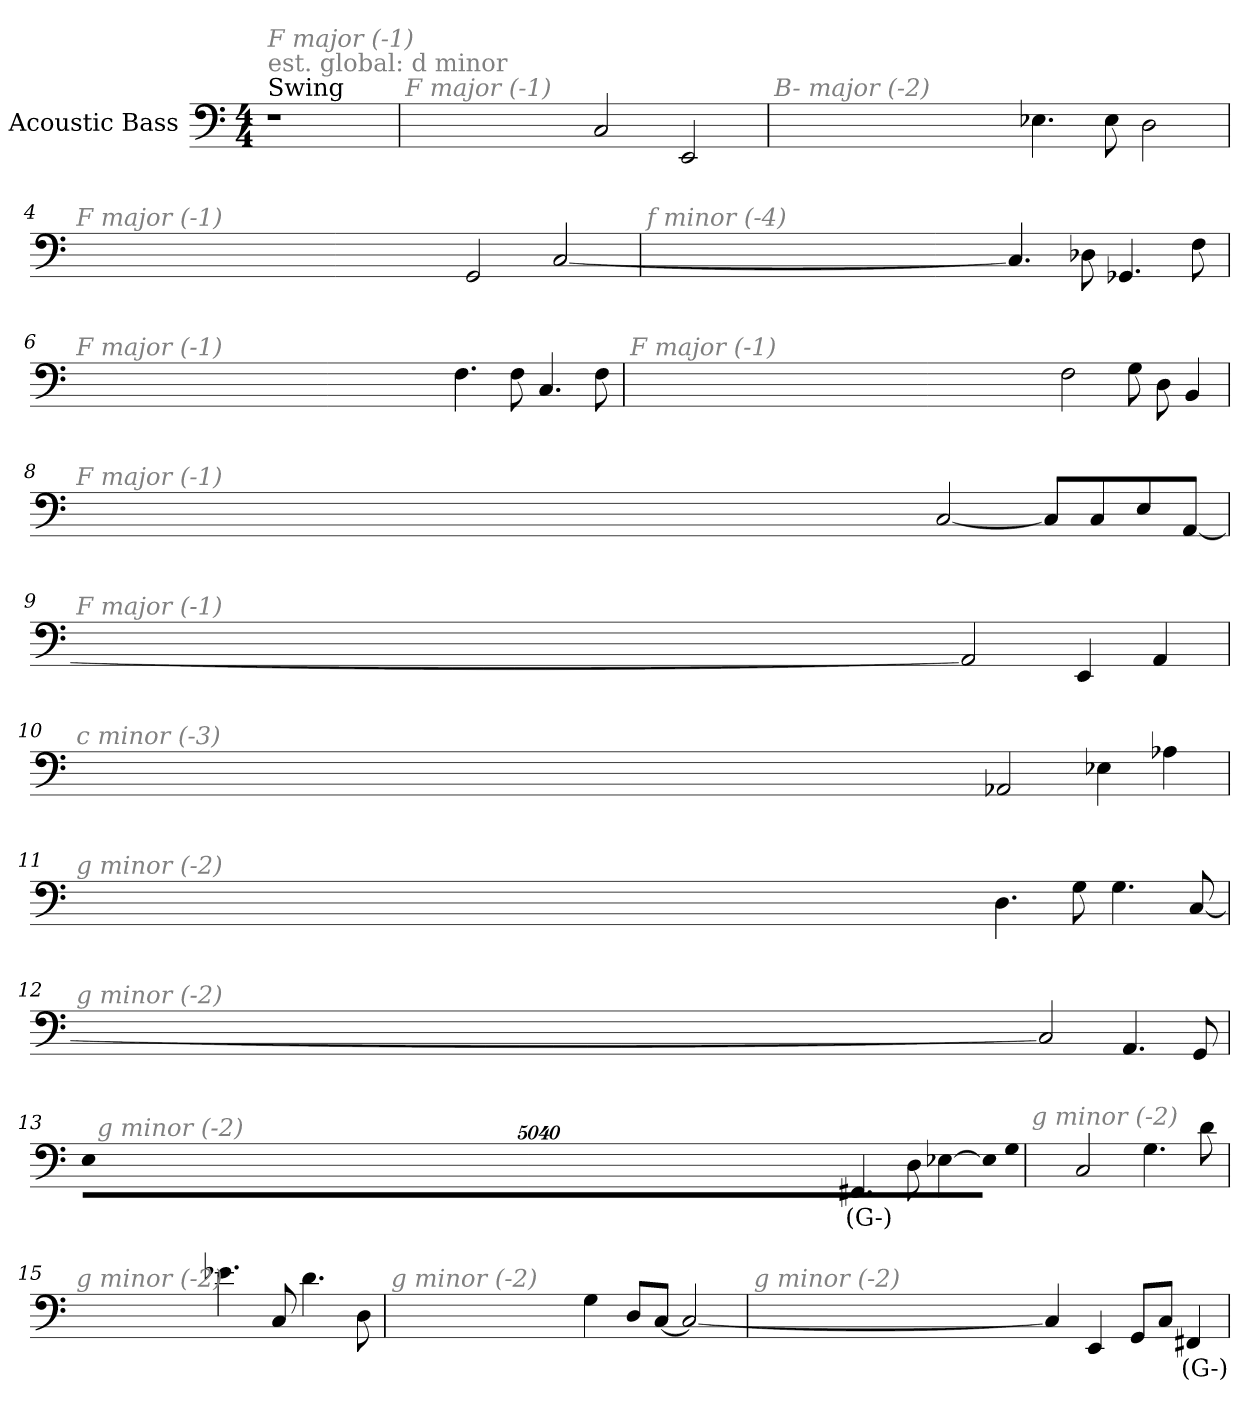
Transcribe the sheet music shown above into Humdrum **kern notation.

**kern	**text
*part1	*part1
*staff1	*staff1
*I"Acoustic Bass	*
*clefF4	*
*ITrd7c12	*
*k[]	*
*C:	*
*M4/4	*
*MM175	*
=1	=1
!LO:TX:a:t=Swing	!
!LO:TX:a:color=#808080:t=est. global&colon; d minor	!
!LO:TX:i:color=#808080:t=F major (-1)	!
1r	.
=2	=2
!LO:TX:i:color=#808080:t=F major (-1)	!
2CC	.
2EEE	.
=3	=3
!LO:TX:i:color=#808080:t=B- major (-2)	!
4.EE-X	.
8EE-	.
2DD	.
=4	=4
!LO:TX:i:color=#808080:t=F major (-1)	!
2GGG	.
[2CC	.
=5	=5
!LO:TX:i:color=#808080:t=f minor (-4)	!
4.CC]	.
8DD-X	.
4.GGG-X	.
8FF	.
=6	=6
!LO:TX:i:color=#808080:t=F major (-1)	!
4.FF	.
8FF	.
4.CC	.
8FF	.
=7	=7
!LO:TX:i:color=#808080:t=F major (-1)	!
2FF	.
8GG	.
8DD	.
4BBB	.
=8	=8
!LO:TX:i:color=#808080:t=F major (-1)	!
[2CC	.
8CCL]	.
8CC	.
8EE	.
[8AAAJ	.
=9	=9
!LO:TX:i:color=#808080:t=F major (-1)	!
2AAA]	.
4EEE	.
4AAA	.
=10	=10
!LO:TX:i:color=#808080:t=c minor (-3)	!
2AAA-X	.
4EE-X	.
4AA-X	.
=11	=11
!LO:TX:i:color=#808080:t=g minor (-2)	!
4.DD	.
8GG	.
4.GG	.
[8CC	.
=12	=12
!LO:TX:i:color=#808080:t=g minor (-2)	!
2CC]	.
4.AAA	.
8GGG	.
=13	=13
!LO:TX:i:color=#808080:t=g minor (-2)	!
4.FFF#Xi	(G-)
8DD	.
[4EE-X	.
!LO:N:vis=8	!
40320%3347EE-L]	.
!LO:N:vis=8	!
40320%3347GG	.
!LO:N:vis=8	!
40320%3347EE-J	.
=14	=14
!LO:TX:i:color=#808080:t=g minor (-2)	!
2CC	.
4.GG	.
8D	.
=15	=15
!LO:TX:i:color=#808080:t=g minor (-2)	!
4.E-X	.
8CC	.
4.D	.
8DD	.
=16	=16
!LO:TX:i:color=#808080:t=g minor (-2)	!
4GG	.
8DDL	.
[8CCJ	.
2CC_	.
=17	=17
!LO:TX:i:color=#808080:t=g minor (-2)	!
4CC]	.
4EEE	.
8GGGL	.
8CCJ	.
4FFF#Xi	(G-)
=	=
*-	*-
